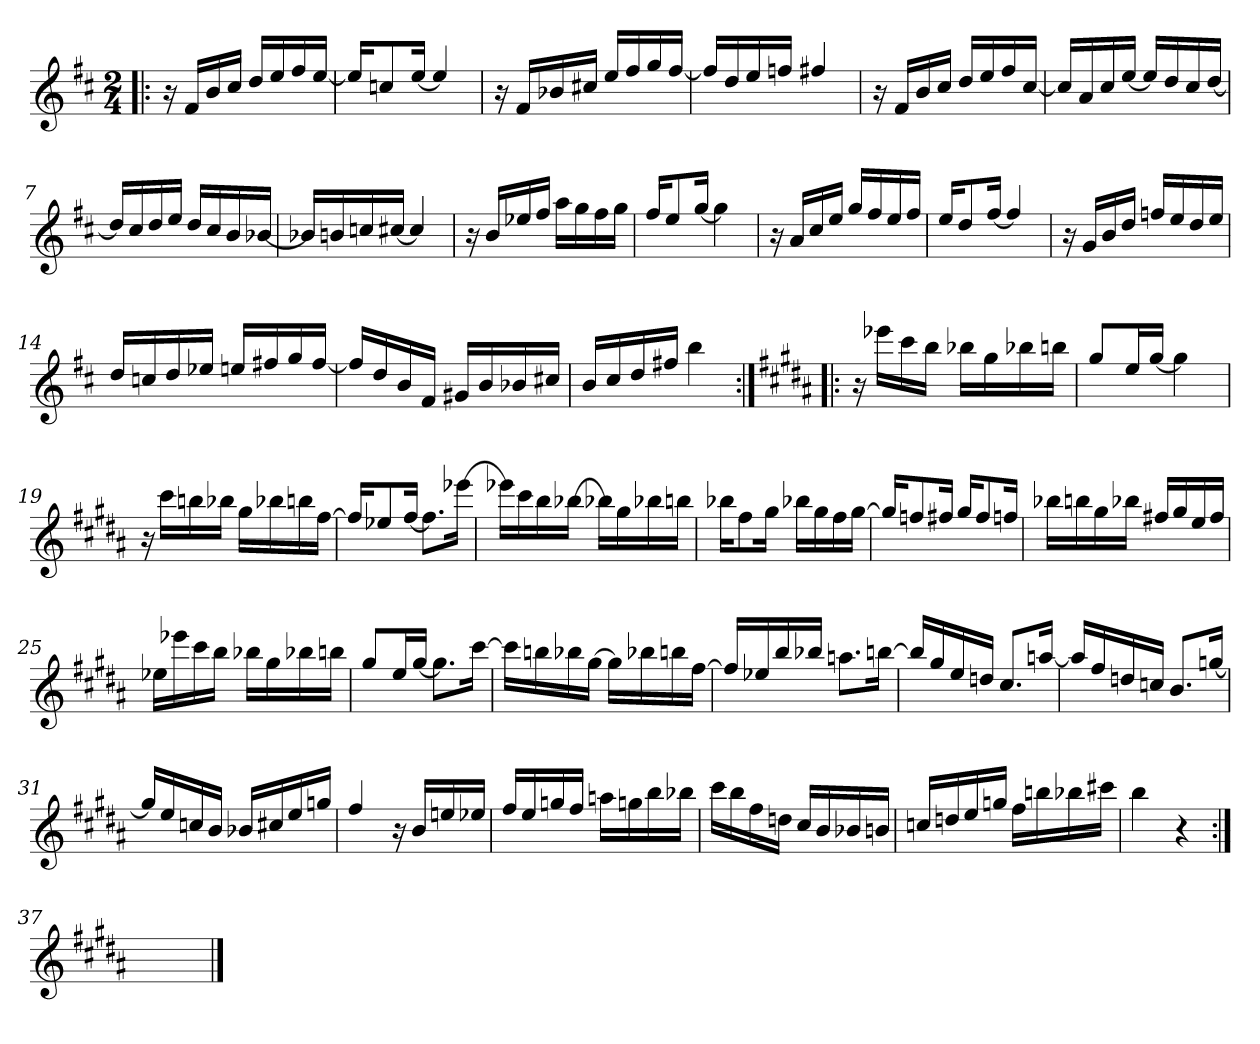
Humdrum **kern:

**kern
*part1
*staff1
*clefG2
*k[f#c#]
*D:
*M2/4
=1!|:
16r
16f#/LL
16b/
16cc#/JJ
16dd/LL
16ee/
16ff#/
[16ee/JJ
=2
16ee/KL]
8ccn/
[16ee/Jk
4ee/]
=3
16r
16f#/LL
16b-X/
16cc#X/JJ
16ee/LL
16ff#/
16gg/
[16ff#/JJ
=4
16ff#/LL]
16dd/
16ee/
16ffn/JJ
4ff#X/
!!LO:LB:g=z
=5
16r
16f#/LL
16b/
16cc#/JJ
16dd/LL
16ee/
16ff#/
[16cc#/JJ
=6
16cc#/LL]
16a/
16cc#/
[16ee/JJ
16ee/LL]
16dd/
16cc#/
[16dd/JJ
=7
16dd/LL]
16cc#/
16dd/
16ee/JJ
16dd/LL
16cc#/
16b/
[16b-X/JJ
=8
16b-X/LL]
16bn/
16ccn/
[16cc#X/JJ
4cc#/]
!!LO:LB:g=z
=9
16r
16b/LL
16ee-X/
16ff#/JJ
16aa\LL
16gg\
16ff#\
16gg\JJ
=10
16ff#/KL
8ee/
[16gg/Jk
4gg\]
=11
16r
16a/LL
16cc#/
16ee/JJ
16gg/LL
16ff#/
16ee/
16ff#/JJ
=12
16ee/KL
8dd/
[16ff#/Jk
4ff#/]
!!LO:LB:g=z
=13
16r
16g/LL
16b/
16dd/JJ
16ffn/LL
16ee/
16dd/
16ee/JJ
=14
16dd/LL
16ccn/
16dd/
16ee-X/JJ
16een/LL
16ff#X/
16gg/
[16ff#/JJ
=15
16ff#/LL]
16dd/
16b/
16f#/JJ
16g#X/LL
16b/
16b-X/
16cc#X/JJ
=16
16b/LL
16cc#/
16dd/
16ff#X/JJ
4bb\
!!LO:LB:g=z
=17:|!|:
*k[f#c#g#d#a#]
*B:
16r
16eee-X\LL
16ccc#\
16bb\JJ
16bb-X\LL
16gg#\
16bb-X\
16bbn\JJ
=18
8gg#/L
16ee/L
[16gg#/JJ
4gg#\]
=19
16r
16ccc#\LL
16bbn\
16bb-X\JJ
16gg#\LL
16bb-X\
16bbn\
[16ff#\JJ
=20
16ff#/KL]
8ee-X/
[16ff#/Jk
8.ff#\L]
[16eee-X\Jk
!!LO:LB:g=z
=21
16eee-X\LL]
16ccc#\
16bb\
[16bb-X\JJ
16bb-X\LL]
16gg#\
16bb-X\
16bbn\JJ
=22
16bb-X\KL
8ff#\
16gg#\Jk
16bb-X\LL
16gg#\
16ff#\
[16gg#\JJ
=23
16gg#/KL]
8ffn/
16ff#X/Jk
16gg#/KL
8ff#/
16ffn/Jk
=24
16bb-X\LL
16bbn\
16gg#\
16bb-X\JJ
16ff#X/LL
16gg#/
16ee/
16ff#/JJ
!!LO:LB:g=z
=25
16ee-X\LL
16eee-X\
16ccc#\
16bb\JJ
16bb-X\LL
16gg#\
16bb-X\
16bbn\JJ
=26
8gg#/L
16ee/L
[16gg#/JJ
8.gg#\L]
[16ccc#\Jk
=27
16ccc#\LL]
16bbn\
16bb-X\
[16gg#\JJ
16gg#\LL]
16bb-X\
16bbn\
[16ff#\JJ
=28
16ff#/LL]
16ee-X/
16bb/
16bb-X/JJ
8.aan\L
[16bbn\Jk
!!LO:LB:g=z
=29
16bb/LL]
16gg#/
16ee/
16ddn/JJ
8.cc#/L
[16aan/Jk
=30
16aan/LL]
16ff#/
16ddn/
16ccn/JJ
8.b/L
[16ggn/Jk
=31
16ggn/LL]
16ee/
16ccn/
16b/JJ
16b-X/LL
16cc#X/
16ee/
16ggn/JJ
=32
4ff#/
16r
16b/LL
16een/
16ee-X/JJ
!!LO:LB:g=z
=33
16ff#/LL
16ee/
16ggn/
16ff#/JJ
16aan\LL
16ggn\
16bb\
16bb-X\JJ
=34
16ccc#\LL
16bb\
16ff#\
16ddn\JJ
16cc#/LL
16b/
16b-X/
16bn/JJ
=35
16ccn/LL
16ddn/
16ee/
16ggn/JJ
16ff#\LL
16bbn\
16bb-X\
16ccc#X\JJ
=36
4bb\
4r
=37:|!
2ryy
==
*-
